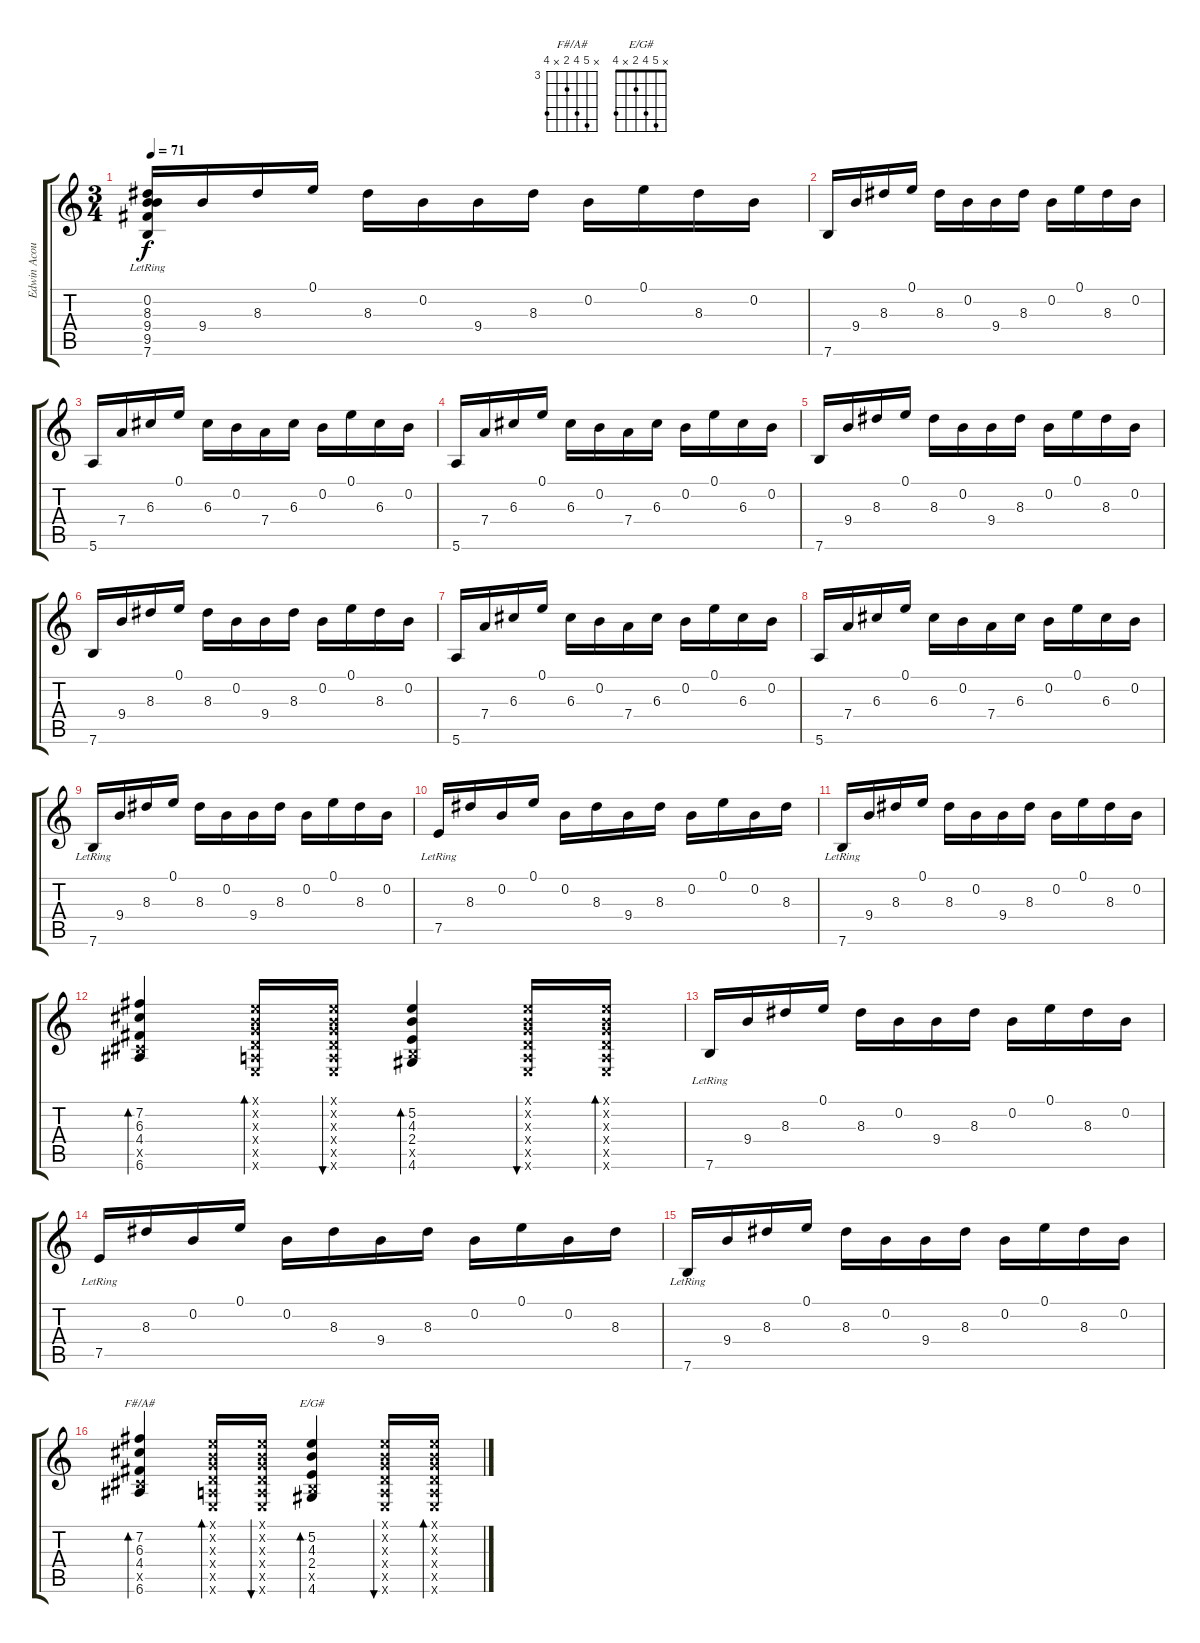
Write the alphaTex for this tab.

\track ("Edwin Acoustic Guitar" "Edwin Acou") {instrument acousticguitarsteel}
\staff {score tabs}
\tuning (E4 B3 G3 D3 A2 E2) {hide}
\chord ("F#/A#" x 7 6 4 x 6) {firstfret 3}
\chord ("E/G#" x 5 4 2 x 4)
\ts (3 4)
\tempo 71
\clef g2
\ks c
(0.2{lr} 8.3{lr} 9.4{lr} 9.5{lr} 7.6{lr}).16{dy f instrument acousticguitarsteel} 9.4.16 8.3.16 0.1.16 8.3.16 0.2.16 9.4.16 8.3.16 0.2.16 0.1.16 8.3.16 0.2.16 |
7.6.16 9.4.16 8.3.16 0.1.16 8.3.16 0.2.16 9.4.16 8.3.16 0.2.16 0.1.16 8.3.16 0.2.16 |
5.6.16 7.4.16 6.3.16 0.1.16 6.3.16 0.2.16 7.4.16 6.3.16 0.2.16 0.1.16 6.3.16 0.2.16 |
5.6.16 7.4.16 6.3.16 0.1.16 6.3.16 0.2.16 7.4.16 6.3.16 0.2.16 0.1.16 6.3.16 0.2.16 |
7.6.16 9.4.16 8.3.16 0.1.16 8.3.16 0.2.16 9.4.16 8.3.16 0.2.16 0.1.16 8.3.16 0.2.16 |
7.6.16 9.4.16 8.3.16 0.1.16 8.3.16 0.2.16 9.4.16 8.3.16 0.2.16 0.1.16 8.3.16 0.2.16 |
5.6.16 7.4.16 6.3.16 0.1.16 6.3.16 0.2.16 7.4.16 6.3.16 0.2.16 0.1.16 6.3.16 0.2.16 |
5.6.16 7.4.16 6.3.16 0.1.16 6.3.16 0.2.16 7.4.16 6.3.16 0.2.16 0.1.16 6.3.16 0.2.16 |
7.6{lr}.16{volume 7 instrument acousticguitarsteel} 9.4.16 8.3.16 0.1.16 8.3.16 0.2.16 9.4.16 8.3.16 0.2.16 0.1.16 8.3.16 0.2.16 |
7.5{lr}.16 8.3.16 0.2.16 0.1.16 0.2.16 8.3.16 9.4.16 8.3.16 0.2.16 0.1.16 0.2.16 8.3.16 |
7.6{lr}.16 9.4.16 8.3.16 0.1.16 8.3.16 0.2.16 9.4.16 8.3.16 0.2.16 0.1.16 8.3.16 0.2.16 |
(7.2 6.3 4.4 4.5{x} 6.6).4{bd 30} (0.1{x} 0.2{x} 0.3{x} 0.4{x} 0.5{x} 0.6{x}).16{bd 30} (0.1{x} 0.2{x} 0.3{x} 0.4{x} 0.5{x} 0.6{x}).16{bu 30} (5.2 4.3 2.4 2.5{x} 4.6).4{bd 60} (0.1{x} 0.2{x} 0.3{x} 0.4{x} 0.5{x} 0.6{x}).16{bu 30} (0.1{x} 0.2{x} 0.3{x} 0.4{x} 0.5{x} 0.6{x}).16{bd 30} |
7.6{lr}.16{volume 7 instrument acousticguitarsteel} 9.4.16 8.3.16 0.1.16 8.3.16 0.2.16 9.4.16 8.3.16 0.2.16 0.1.16 8.3.16 0.2.16 |
7.5{lr}.16 8.3.16 0.2.16 0.1.16 0.2.16 8.3.16 9.4.16 8.3.16 0.2.16 0.1.16 0.2.16 8.3.16 |
7.6{lr}.16 9.4.16 8.3.16 0.1.16 8.3.16 0.2.16 9.4.16 8.3.16 0.2.16 0.1.16 8.3.16 0.2.16 |
(7.2 6.3 4.4 4.5{x} 6.6).4{bd 60 ch "F#/A#"} (0.1{x} 0.2{x} 0.3{x} 0.4{x} 0.5{x} 0.6{x}).16{bd 30} (0.1{x} 0.2{x} 0.3{x} 0.4{x} 0.5{x} 0.6{x}).16{bu 30} (5.2 4.3 2.4 2.5{x} 4.6).4{bd 60 ch "E/G#"} (0.1{x} 0.2{x} 0.3{x} 0.4{x} 0.5{x} 0.6{x}).16{bu 30} (0.1{x} 0.2{x} 0.3{x} 0.4{x} 0.5{x} 0.6{x}).16{bd 30}
